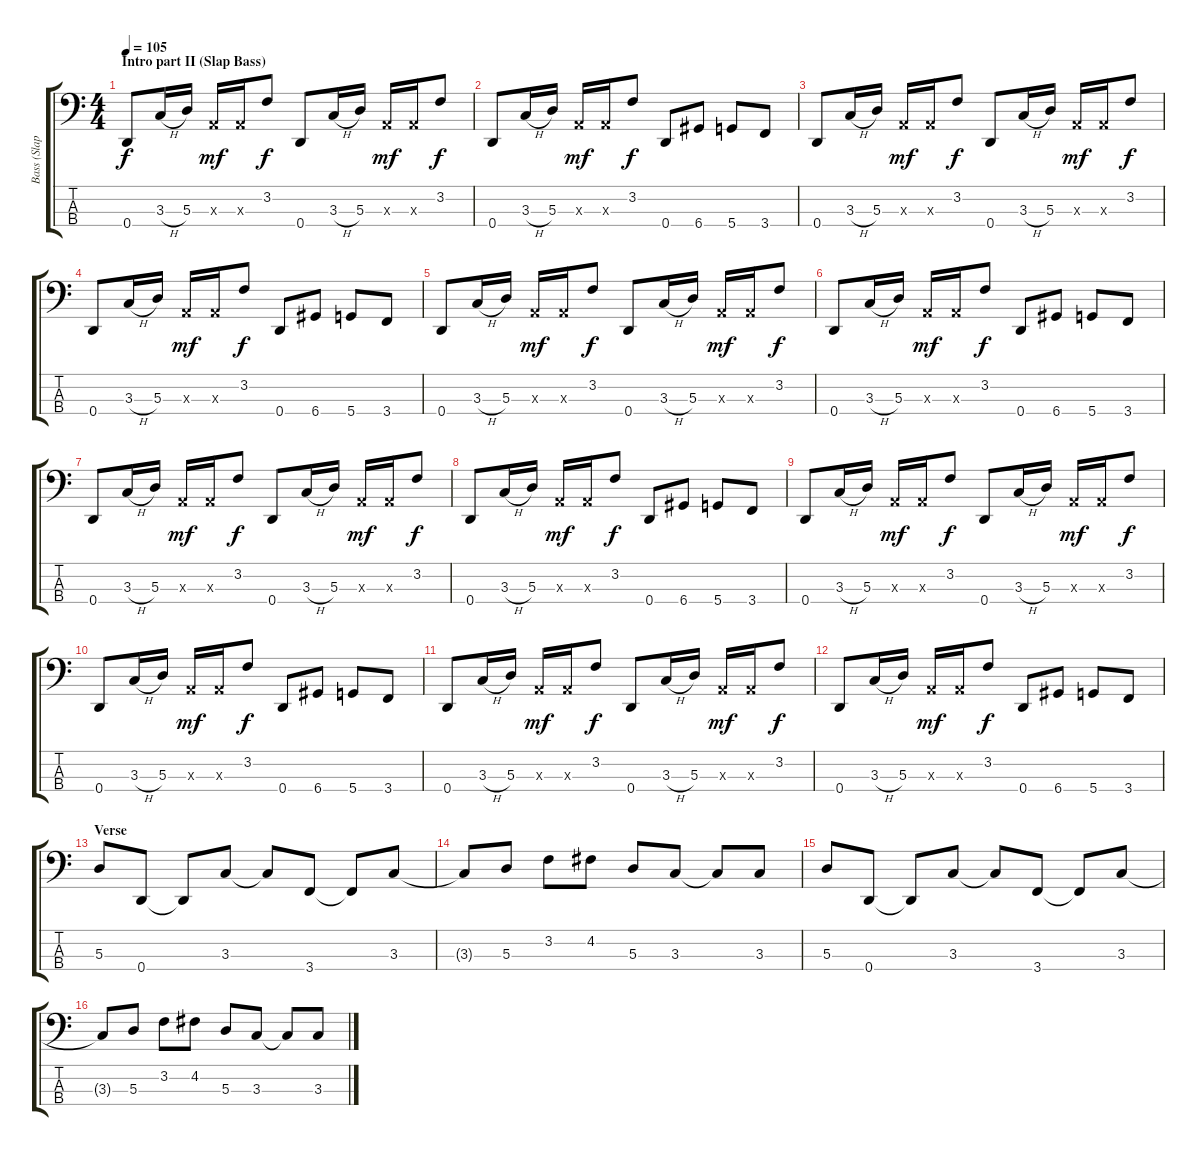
\track ("Bass (Slap/Fingered)" "Bass (Slap") {instrument slapbass1}
\staff {score tabs}
\tuning (G2 D2 A1 D1) {hide}
\ts (4 4)
\section ("" "Intro part II (Slap Bass)")
\tempo 105
\clef f4
\ks c
0.4.8{dy f instrument slapbass1} 3.3{h}.16 5.3.16 0.3{x}.16{dy mf} 0.3{x}.16 3.2.8{dy f} 0.4.8 3.3{h}.16 5.3.16 0.3{x}.16{dy mf} 0.3{x}.16 3.2.8{dy f} |
0.4.8 3.3{h}.16 5.3.16 0.3{x}.16{dy mf} 0.3{x}.16 3.2.8{dy f} 0.4.8 6.4.8 5.4.8 3.4.8 |
0.4.8 3.3{h}.16 5.3.16 0.3{x}.16{dy mf} 0.3{x}.16 3.2.8{dy f} 0.4.8 3.3{h}.16 5.3.16 0.3{x}.16{dy mf} 0.3{x}.16 3.2.8{dy f} |
0.4.8 3.3{h}.16 5.3.16 0.3{x}.16{dy mf} 0.3{x}.16 3.2.8{dy f} 0.4.8 6.4.8 5.4.8 3.4.8 |
0.4.8 3.3{h}.16 5.3.16 0.3{x}.16{dy mf} 0.3{x}.16 3.2.8{dy f} 0.4.8 3.3{h}.16 5.3.16 0.3{x}.16{dy mf} 0.3{x}.16 3.2.8{dy f} |
0.4.8 3.3{h}.16 5.3.16 0.3{x}.16{dy mf} 0.3{x}.16 3.2.8{dy f} 0.4.8 6.4.8 5.4.8 3.4.8 |
0.4.8 3.3{h}.16 5.3.16 0.3{x}.16{dy mf} 0.3{x}.16 3.2.8{dy f} 0.4.8 3.3{h}.16 5.3.16 0.3{x}.16{dy mf} 0.3{x}.16 3.2.8{dy f} |
0.4.8 3.3{h}.16 5.3.16 0.3{x}.16{dy mf} 0.3{x}.16 3.2.8{dy f} 0.4.8 6.4.8 5.4.8 3.4.8 |
0.4.8 3.3{h}.16 5.3.16 0.3{x}.16{dy mf} 0.3{x}.16 3.2.8{dy f} 0.4.8 3.3{h}.16 5.3.16 0.3{x}.16{dy mf} 0.3{x}.16 3.2.8{dy f} |
0.4.8 3.3{h}.16 5.3.16 0.3{x}.16{dy mf} 0.3{x}.16 3.2.8{dy f} 0.4.8 6.4.8 5.4.8 3.4.8 |
0.4.8 3.3{h}.16 5.3.16 0.3{x}.16{dy mf} 0.3{x}.16 3.2.8{dy f} 0.4.8 3.3{h}.16 5.3.16 0.3{x}.16{dy mf} 0.3{x}.16 3.2.8{dy f} |
0.4.8 3.3{h}.16 5.3.16 0.3{x}.16{dy mf} 0.3{x}.16 3.2.8{dy f} 0.4.8 6.4.8 5.4.8 3.4.8 |
\section ("" "Verse")
5.3.8{instrument electricbassfinger} 0.4.8 0.4{t}.8 3.3.8 3.3{t}.8 3.4.8 3.4{t}.8 3.3.8 |
3.3{t}.8 5.3.8 3.2.8 4.2.8 5.3.8 3.3.8 3.3{t}.8 3.3.8 |
5.3.8{instrument electricbassfinger} 0.4.8 0.4{t}.8 3.3.8 3.3{t}.8 3.4.8 3.4{t}.8 3.3.8 |
3.3{t}.8 5.3.8 3.2.8 4.2.8 5.3.8 3.3.8 3.3{t}.8 3.3.8
